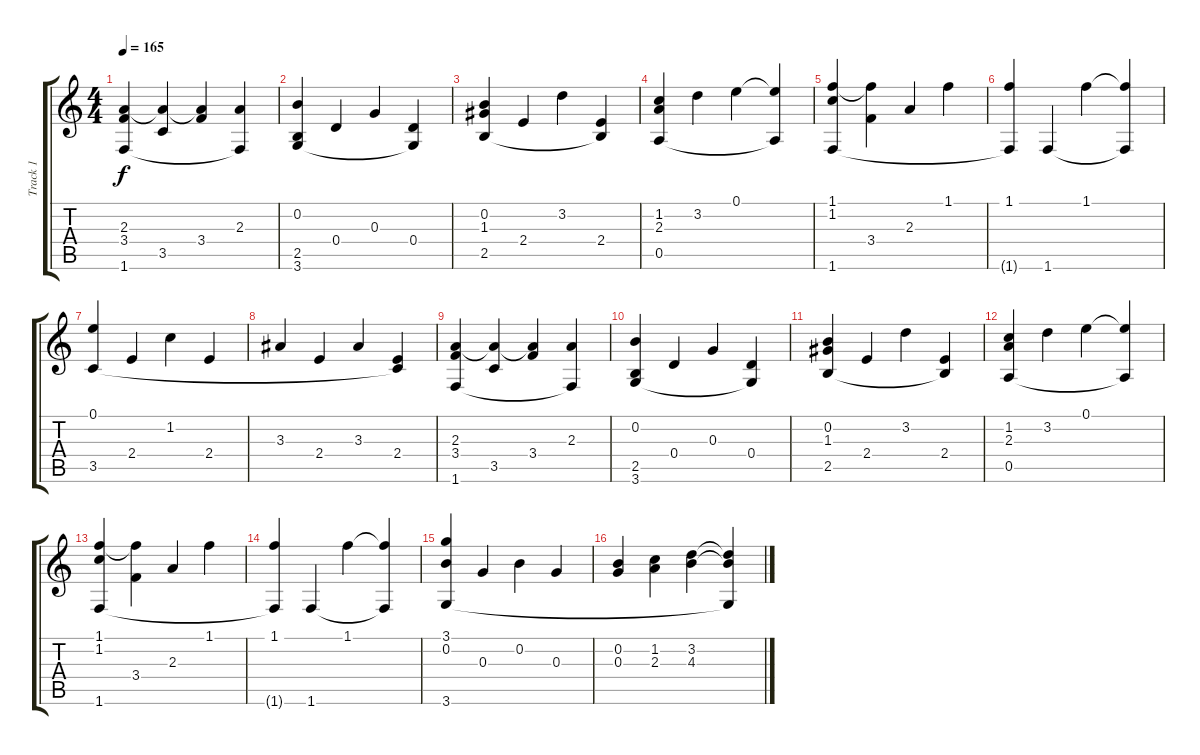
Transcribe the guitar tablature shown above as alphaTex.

\track ("Track 1" "Track 1") {instrument acousticguitarnylon}
\staff {score tabs}
\tuning (E4 B3 G3 D3 A2 E2) {hide}
\ts (4 4)
\tempo 165
\clef g2
\ks c
(2.3 3.4 1.6).4{dy f} (2.3{t} 3.5).4 (2.3{t} 3.4).4 (2.3 1.6{t}).4 |
(0.2 2.5 3.6).4 0.4.4 0.3.4 (0.4 3.6{t}).4 |
(0.2 1.3 2.5).4 2.4.4 3.2.4 (2.4 2.5{t}).4 |
(1.2 2.3 0.5).4 3.2.4 0.1.4 (0.1{t} 0.5{t}).4 |
(1.1 1.2 1.6).4 (1.1{t} 3.4).4 2.3.4 1.1.4 |
(1.1 1.6{t}).4 1.6.4 1.1.4 (1.1{t} 1.6{t}).4 |
(0.1 3.5).4 2.4.4 1.2.4 2.4.4 |
3.3.4 2.4.4 3.3.4 (2.4 3.5{t}).4 |
(2.3 3.4 1.6).4 (2.3{t} 3.5).4 (2.3{t} 3.4).4 (2.3 1.6{t}).4 |
(0.2 2.5 3.6).4 0.4.4 0.3.4 (0.4 3.6{t}).4 |
(0.2 1.3 2.5).4 2.4.4 3.2.4 (2.4 2.5{t}).4 |
(1.2 2.3 0.5).4 3.2.4 0.1.4 (0.1{t} 0.5{t}).4 |
(1.1 1.2 1.6).4 (1.1{t} 3.4).4 2.3.4 1.1.4 |
(1.1 1.6{t}).4 1.6.4 1.1.4 (1.1{t} 1.6{t}).4 |
(3.1 0.2 3.6).4 0.3.4 0.2.4 0.3.4 |
(0.2 0.3).4 (1.2 2.3).4 (3.2 4.3).4 (3.2{t} 4.3{t} 3.6{t}).4
